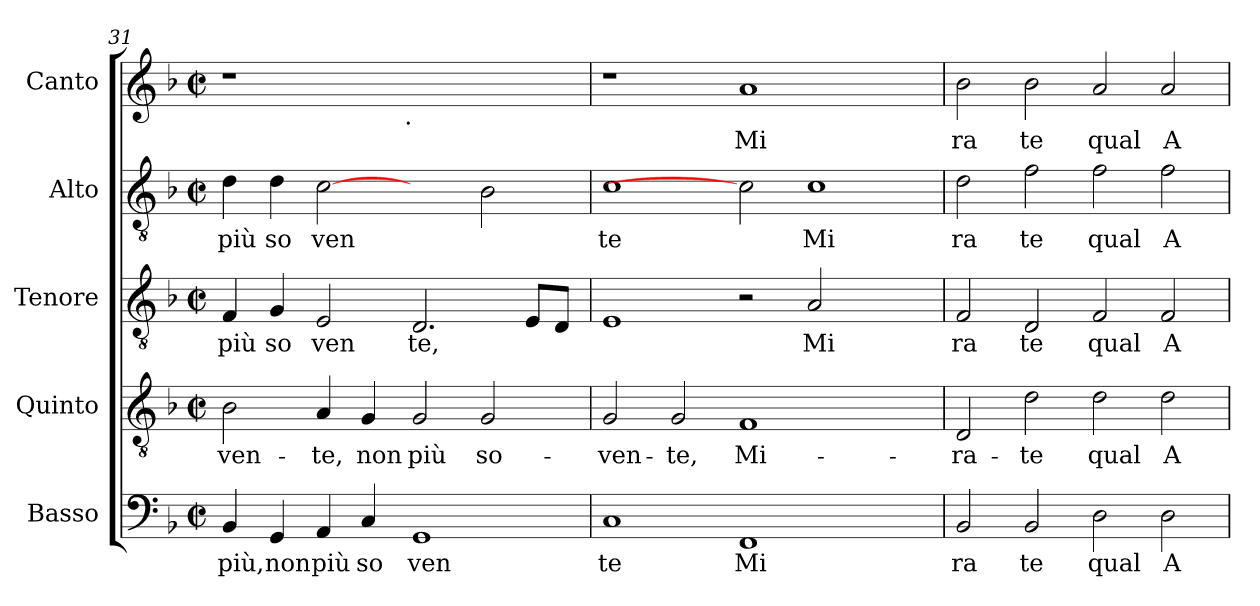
**kern	**text	**kern	**text	**kern	**text	**kern	**text	**kern	**text
*part5	*part5	*part4	*part4	*part3	*part3	*part2	*part2	*part1	*part1
*staff5	*staff5	*staff4	*staff4	*staff3	*staff3	*staff2	*staff2	*staff1	*staff1
*I"Basso	*	*I"Quinto	*	*I"Tenore	*	*I"Alto	*	*I"Canto	*
*clefF4	*	*clefGv2	*	*clefGv2	*	*clefGv2	*	*clefG2	*
*k[b-]	*	*k[b-]	*	*k[b-]	*	*k[b-]	*	*k[b-]	*
*F:	*	*F:	*	*F:	*	*F:	*	*F:	*
*M2/2	*	*M2/2	*	*M2/2	*	*M2/2	*	*M2/2	*
*met(c|)	*	*met(c|)	*	*met(c|)	*	*met(c|)	*	*met(c|)	*
=31	=31	=31	=31	=31	=31	=31	=31	=31	=31
!	!LO:LY:b:cj	!	!LO:LY:b:cj	!	!LO:LY:b:cj	!	!LO:LY:b:cj	!	!
*	*	*	*	*	*	*	*	*^	*
4BB-/	più,	2B-\	-ven-	4F/	più	4d\	più	1r	2ryy	.
!	!LO:LY:b:cj	!	!	!	!LO:LY:b:cj	!	!LO:LY:b:cj	!	!	!
4GG/	non	.	.	4G/	so	4d\	so	.	.	.
!	!LO:LY:b:cj	!	!LO:LY:b:cj	!	!LO:LY:b:cj	!	!LO:LY:b:cj	!	!	!
4AA/	più	4A/	-te,	2E/	ven	[2c	ven	.	4ryy	.
!	!LO:LY:b:cj	!	!LO:LY:b:cj	!	!	!	!	!	!	!
4C/	so	4G/	non	.	.	.	.	.	8...ryy	.
!	!	!	!	!	!	!	!	!	!LO:TX:b:t=.	!
.	.	.	.	.	.	.	.	.	1ryy	.
!	!LO:LY:b:cj	!	!LO:LY:b:cj	!	!LO:LY:b:cj	!	!	!	!	!
1GG	ven	2G/	più	2.D/	te,	2ryy	.	1ryy	.	.
!	!	!	!LO:LY:b:cj	!	!	!	!LO:LY:b:cj	!	!	!
.	.	2G/	so-	.	.	2B-\	.	.	.	.
!	!	!	!	!	!LO:LY:b:cj	!	!	!	!	!
.	.	.	.	8E/L	.	.	.	.	.	.
!	!	!	!	!	!LO:LY:b:cj	!	!	!	!	!
.	.	.	.	8D/J	.	.	.	.	.	.
.	.	.	.	.	.	.	.	.	64ryy	.
=32	=32	=32	=32	=32	=32	=32	=32	=32	=32	=32
!	!LO:LY:b:cj	!	!LO:LY:b:cj	!	!LO:LY:b:cj	!	!LO:LY:b:cj	!	!	!
*	*	*	*	*	*	*	*	*v	*v	*
1C	te	2G/	-ven-	1E	.	1c	te	1r	.
!	!	!	!LO:LY:b:cj	!	!	!	!	!	!
.	.	2G/	-te,	.	.	.	.	.	.
!	!LO:LY:b:cj	!	!LO:LY:b:cj	!	!	!	!	!	!LO:LY:b:cj
1FF	Mi	1F	Mi-	2r	.	2c]	.	1a	Mi
!	!	!	!	!	!LO:LY:b:cj	!	!LO:LY:b:cj	!	!
.	.	.	.	2A/	Mi	1c	Mi	.	.
2ryy	.	2ryy	.	2ryy	.	.	.	2ryy	.
=33	=33	=33	=33	=33	=33	=33	=33	=33	=33
!	!LO:LY:b:cj	!	!LO:LY:b:cj	!	!LO:LY:b:cj	!	!LO:LY:b:cj	!	!LO:LY:b:cj
2BB-/	ra	2D/	-ra-	2F/	ra	2d\	ra	2b-\	ra
!	!LO:LY:b:cj	!	!LO:LY:b:cj	!	!LO:LY:b:cj	!	!LO:LY:b:cj	!	!LO:LY:b:cj
2BB-/	te	2d\	-te	2D/	te	2f\	te	2b-\	te
!	!LO:LY:b:cj	!	!LO:LY:b:cj	!	!LO:LY:b:cj	!	!LO:LY:b:cj	!	!LO:LY:b:cj
2D\	qual	2d\	qual	2F/	qual	2f\	qual	2a/	qual
!	!LO:LY:b:cj	!	!LO:LY:b:cj	!	!LO:LY:b:cj	!	!LO:LY:b:cj	!	!LO:LY:b:cj
2D\	A	2d\	A-	2F/	A	2f\	A	2a/	A
=	=	=	=	=	=	=	=	=	=
*-	*-	*-	*-	*-	*-	*-	*-	*-	*-
